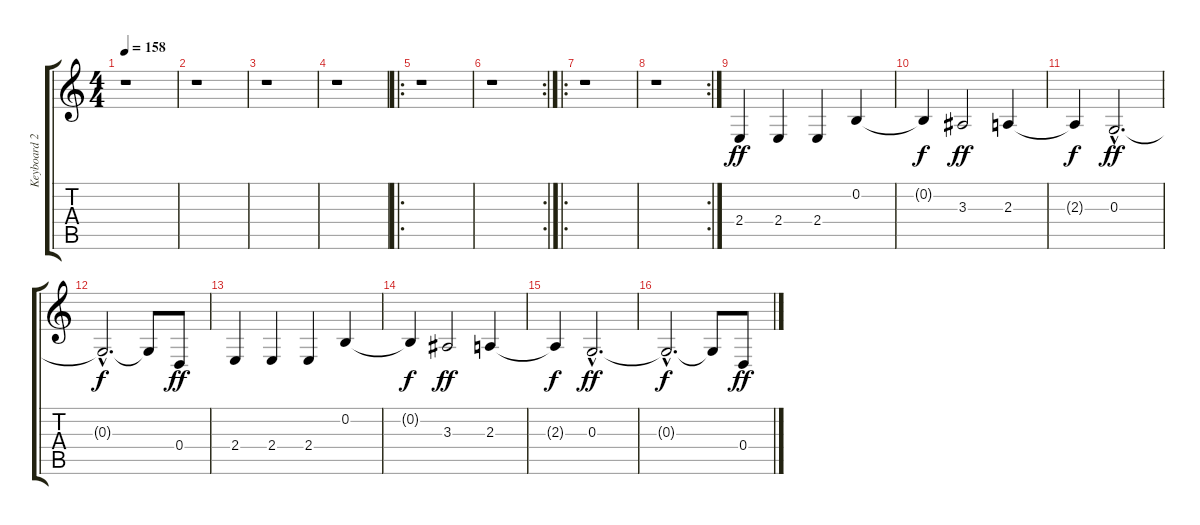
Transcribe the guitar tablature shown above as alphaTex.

\track ("Keyboard 2" "Keyboard 2") {instrument brightacousticpiano}
\staff {score tabs}
\tuning (E4 B3 G3 D3 A2 E2) {hide}
\ts (4 4)
\tempo 158
\clef g2
\ks c
r.1{dy ff instrument brightacousticpiano} |
r.1 |
r.1 |
r.1 |
\ro
r.1 |
\rc 2
r.1 |
\ro
r.1 |
\rc 2
r.1 |
2.4.4 2.4.4 2.4.4 0.2.4 |
0.2{t}.4{dy f} 3.3.2{dy ff} 2.3.4 |
2.3{t}.4{dy f} 0.3{hac}.2{d dy ff} |
0.3{hac t}.2{d dy f} 0.3{t}.8 0.4.8{dy ff} |
2.4.4 2.4.4 2.4.4 0.2.4 |
0.2{t}.4{dy f} 3.3.2{dy ff} 2.3.4 |
2.3{t}.4{dy f} 0.3{hac}.2{d dy ff} |
0.3{hac t}.2{d dy f} 0.3{t}.8 0.4.8{dy ff}
